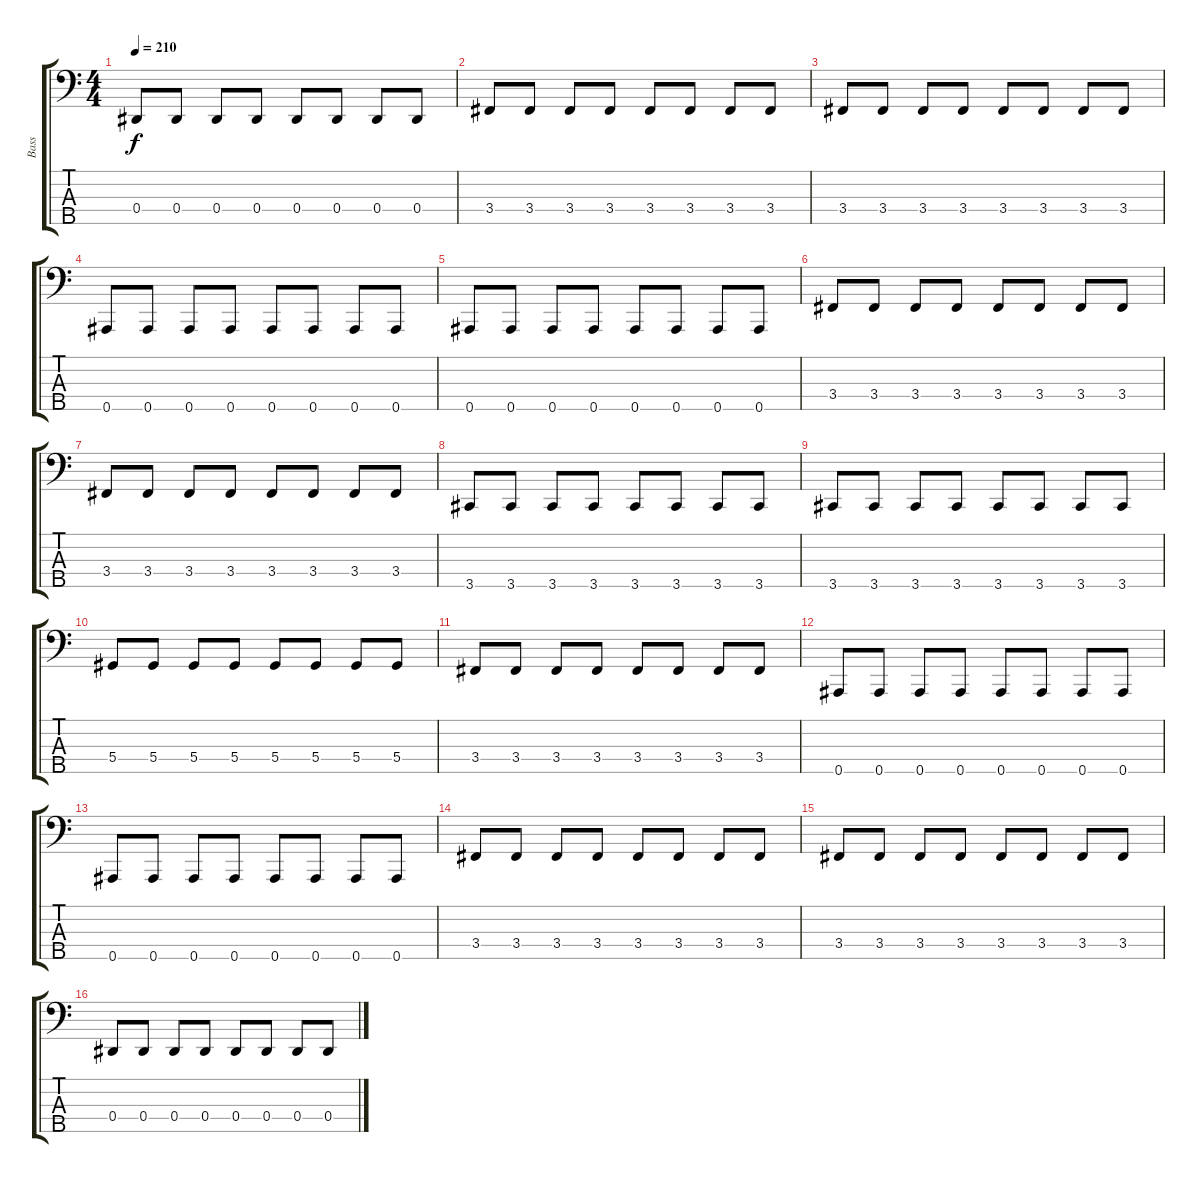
\track ("Bass" "Bass") {instrument electricbassfinger}
\staff {score tabs}
\tuning (Gb2 Db2 Ab1 Eb1 Bb0) {hide}
\ts (4 4)
\tempo 210
\clef f4
\ks c
0.4.8{dy f} 0.4.8 0.4.8 0.4.8 0.4.8 0.4.8 0.4.8 0.4.8 |
3.4.8 3.4.8 3.4.8 3.4.8 3.4.8 3.4.8 3.4.8 3.4.8 |
3.4.8 3.4.8 3.4.8 3.4.8 3.4.8 3.4.8 3.4.8 3.4.8 |
0.5.8 0.5.8 0.5.8 0.5.8 0.5.8 0.5.8 0.5.8 0.5.8 |
0.5.8 0.5.8 0.5.8 0.5.8 0.5.8 0.5.8 0.5.8 0.5.8 |
3.4.8 3.4.8 3.4.8 3.4.8 3.4.8 3.4.8 3.4.8 3.4.8 |
3.4.8 3.4.8 3.4.8 3.4.8 3.4.8 3.4.8 3.4.8 3.4.8 |
3.5.8 3.5.8 3.5.8 3.5.8 3.5.8 3.5.8 3.5.8 3.5.8 |
3.5.8 3.5.8 3.5.8 3.5.8 3.5.8 3.5.8 3.5.8 3.5.8 |
5.4.8 5.4.8 5.4.8 5.4.8 5.4.8 5.4.8 5.4.8 5.4.8 |
3.4.8 3.4.8 3.4.8 3.4.8 3.4.8 3.4.8 3.4.8 3.4.8 |
0.5.8 0.5.8 0.5.8 0.5.8 0.5.8 0.5.8 0.5.8 0.5.8 |
0.5.8 0.5.8 0.5.8 0.5.8 0.5.8 0.5.8 0.5.8 0.5.8 |
3.4.8 3.4.8 3.4.8 3.4.8 3.4.8 3.4.8 3.4.8 3.4.8 |
3.4.8 3.4.8 3.4.8 3.4.8 3.4.8 3.4.8 3.4.8 3.4.8 |
0.4.8 0.4.8 0.4.8 0.4.8 0.4.8 0.4.8 0.4.8 0.4.8
